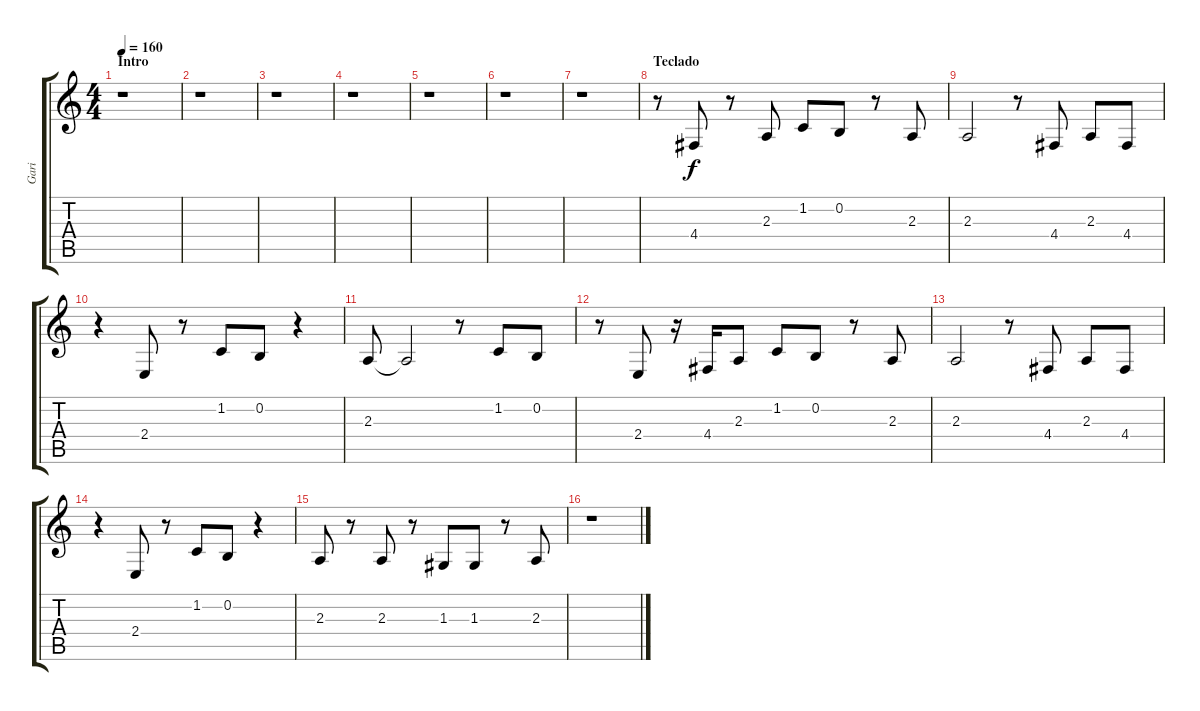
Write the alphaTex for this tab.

\track ("Gari" "Gari") {instrument trombone}
\staff {score tabs}
\tuning (E4 B3 G3 D3 A2 E2) {hide}
\ts (4 4)
\section ("" "Intro")
\tempo 160
\clef g2
\ks c
r.1{dy f instrument trombone} |
r.1 |
r.1 |
r.1 |
r.1 |
r.1 |
r.1 |
\section ("" "Teclado")
r.8 4.4.8 r.8 2.3.8 1.2.8 0.2.8 r.8 2.3.8 |
2.3.2 r.8 4.4.8 2.3.8 4.4.8 |
r.4 2.4.8 r.8 1.2.8 0.2.8 r.4 |
2.3.8 2.3{t}.2 r.8 1.2.8 0.2.8 |
r.8 2.4.8 r.16 4.4.16 2.3.8 1.2.8 0.2.8 r.8 2.3.8 |
2.3.2 r.8 4.4.8 2.3.8 4.4.8 |
r.4 2.4.8 r.8 1.2.8 0.2.8 r.4 |
2.3.8 r.8 2.3.8 r.8 1.3.8 1.3.8 r.8 2.3.8 |
r.1
